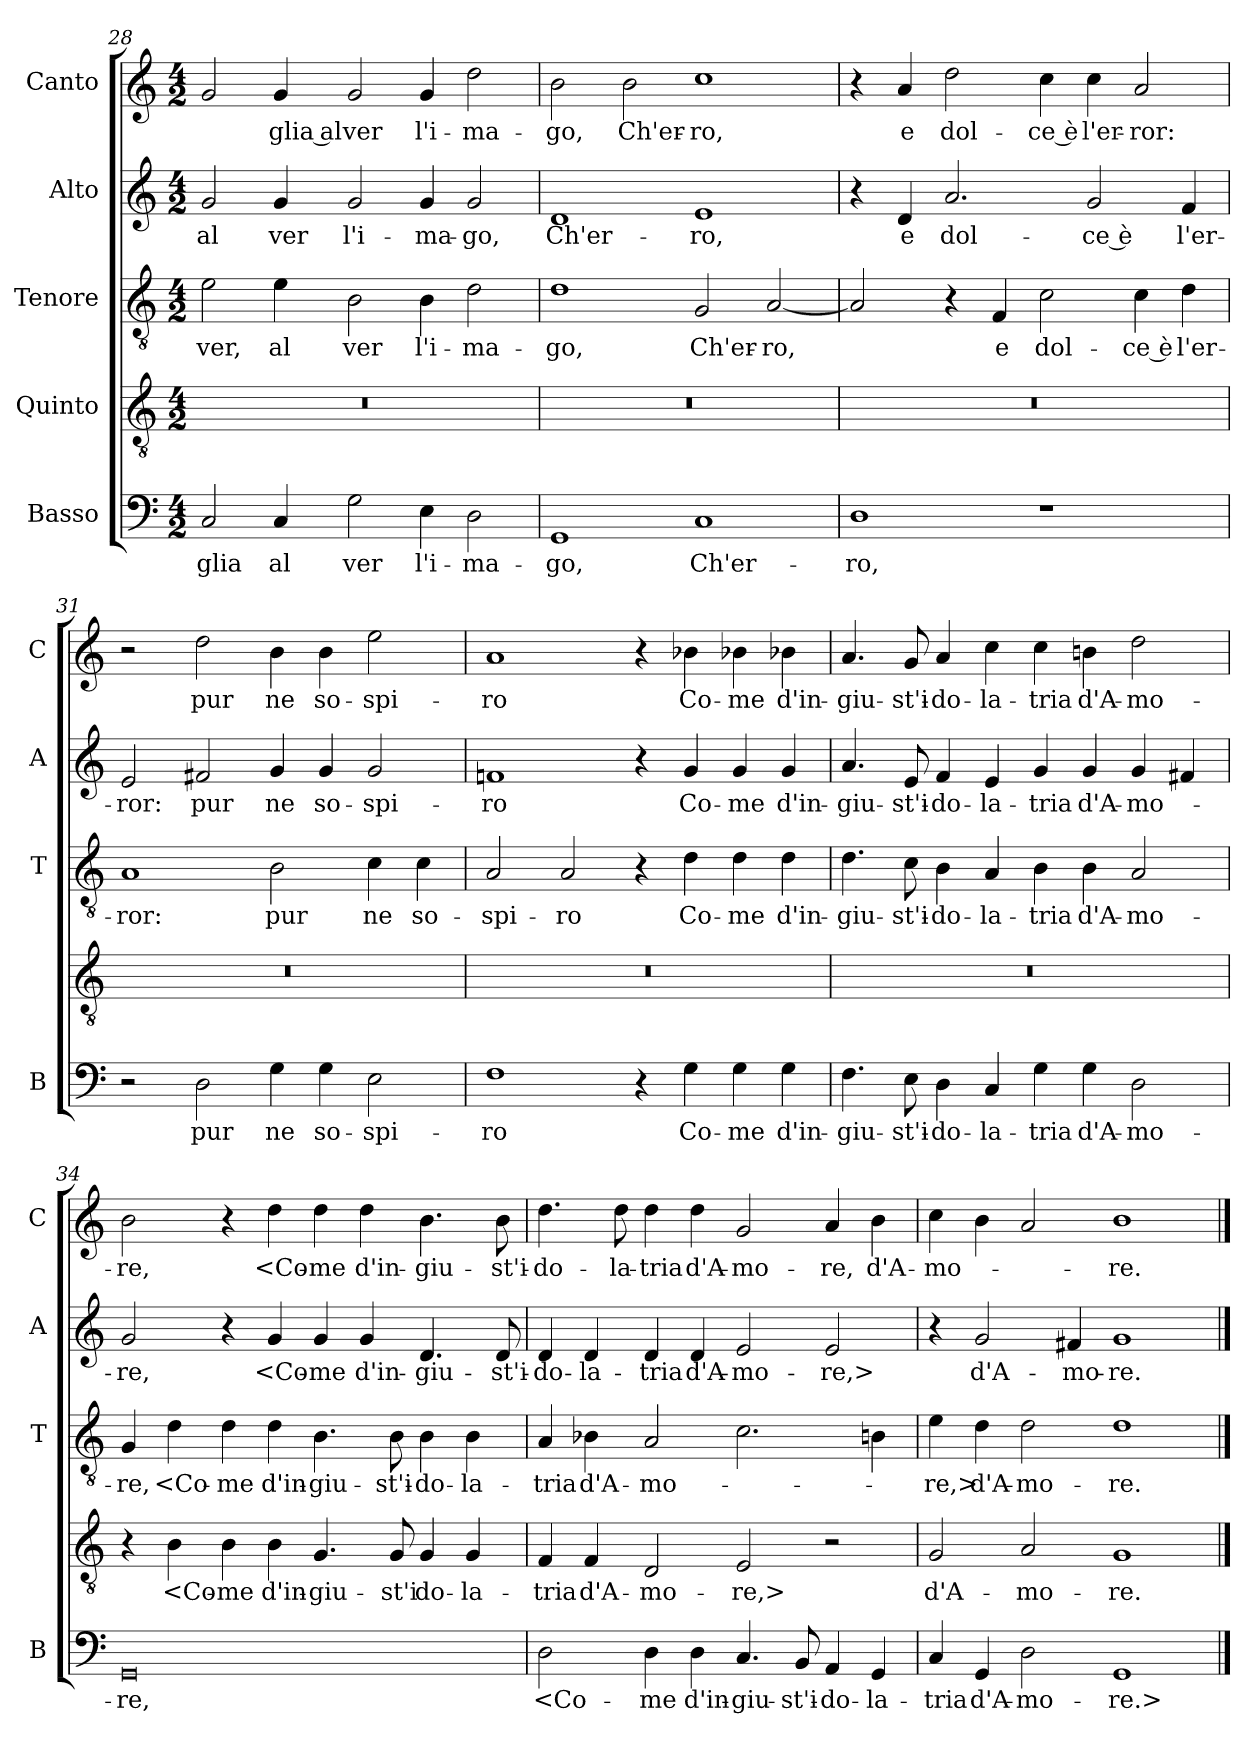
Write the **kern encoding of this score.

**kern	**text	**kern	**text	**kern	**text	**kern	**text	**kern	**text
*part5	*part5	*part4	*part4	*part3	*part3	*part2	*part2	*part1	*part1
*staff5	*staff5	*staff4	*staff4	*staff3	*staff3	*staff2	*staff2	*staff1	*staff1
*I"Basso	*	*I"Quinto	*	*I"Tenore	*	*I"Alto	*	*I"Canto	*
*I'B	*	*	*	*I'T	*	*I'A	*	*I'C	*
*clefF4	*	*clefGv2	*	*clefGv2	*	*clefG2	*	*clefG2	*
*k[]	*	*k[]	*	*k[]	*	*k[]	*	*k[]	*
*C:	*	*C:	*	*C:	*	*C:	*	*C:	*
*M4/2	*	*M4/2	*	*M4/2	*	*M4/2	*	*M4/2	*
=28	=28	=28	=28	=28	=28	=28	=28	=28	=28
2C	-glia	0r	.	2e	ver,	2g	al	2g	.
4C	al	.	.	4e	al	4g	ver	4g	-glia al
2G	ver	.	.	2B	ver	2g	l'i-	2g	ver
4E	l'i-	.	.	4B	l'i-	4g	-ma-	4g	l'i-
2D	-ma-	.	.	2d	-ma-	2g	-go,	2dd	-ma-
=29	=29	=29	=29	=29	=29	=29	=29	=29	=29
1GG	-go,	0r	.	1d	-go,	1d	Ch'er-	2b	-go,
.	.	.	.	.	.	.	.	2b	Ch'er-
1C	Ch'er-	.	.	2G	Ch'er-	1e	-ro,	1cc	-ro,
.	.	.	.	[2A	-ro,	.	.	.	.
=30	=30	=30	=30	=30	=30	=30	=30	=30	=30
1D	-ro,	0r	.	2A]	.	4r	.	4r	.
.	.	.	.	.	.	4d	e	4a	e
.	.	.	.	4r	.	2.a	dol-	2dd	dol-
.	.	.	.	4F	e	.	.	.	.
1r	.	.	.	2c	dol-	.	.	4cc	-ce è
.	.	.	.	.	.	2g	-ce è	4cc	l'er-
.	.	.	.	4c	-ce è	.	.	2a	-ror:
.	.	.	.	4d	l'er-	4f	l'er-	.	.
=31	=31	=31	=31	=31	=31	=31	=31	=31	=31
2r	.	0r	.	1A	-ror:	2e	-ror:	2r	.
2D	pur	.	.	.	.	2f#X	pur	2dd	pur
4G	ne	.	.	2B	pur	4g	ne	4b	ne
4G	so-	.	.	.	.	4g	so-	4b	so-
2E	-spi-	.	.	4c	ne	2g	-spi-	2ee	-spi-
.	.	.	.	4c	so-	.	.	.	.
=32	=32	=32	=32	=32	=32	=32	=32	=32	=32
1F	-ro	0r	.	2A	-spi-	1fn	-ro	1a	-ro
.	.	.	.	2A	-ro	.	.	.	.
4r	.	.	.	4r	.	4r	.	4r	.
4G	Co-	.	.	4d	Co-	4g	Co-	4b-X	Co-
4G	-me	.	.	4d	-me	4g	-me	4b-X	-me
4G	d'in-	.	.	4d	d'in-	4g	d'in-	4b-X	d'in-
=33	=33	=33	=33	=33	=33	=33	=33	=33	=33
4.F	-giu-	0r	.	4.d	-giu-	4.a	-giu-	4.a	-giu-
8E	-st'i-	.	.	8c	-st'i-	8e	-st'i-	8g	-st'i-
4D	-do-	.	.	4B	-do-	4f	-do-	4a	-do-
4C	-la-	.	.	4A	-la-	4e	-la-	4cc	-la-
4G	-tria	.	.	4B	-tria	4g	-tria	4cc	-tria
4G	d'A-	.	.	4B	d'A-	4g	d'A-	4bn	d'A-
2D	-mo-	.	.	2A	-mo-	4g	-mo-	2dd	-mo-
.	.	.	.	.	.	4f#X	.	.	.
=34	=34	=34	=34	=34	=34	=34	=34	=34	=34
0GG	-re,	4r	.	4G	-re,	2g	-re,	2b	-re,
.	.	4B	-<Co-	4d	<Co-	.	.	.	.
.	.	4B	-me	4d	-me	4r	.	4r	.
.	.	4B	d'in-	4d	d'in-	4g	<Co-	4dd	<Co-
.	.	4.G	-giu-	4.B	-giu-	4g	-me	4dd	-me
.	.	.	.	.	.	4g	d'in-	4dd	d'in-
.	.	8G	-st'i	8B	-st'i-	.	.	.	.
.	.	4G	do-	4B	-do-	4.d	-giu-	4.b	-giu-
.	.	4G	-la-	4B	-la-	.	.	.	.
.	.	.	.	.	.	8d	-st'i-	8b	-st'i-
=35	=35	=35	=35	=35	=35	=35	=35	=35	=35
2D	<Co-	4F	-tria	4A	-tria	4d	-do-	4.dd	-do-
.	.	4F	d'A-	4B-X	d'A-	4d	-la-	.	.
.	.	.	.	.	.	.	.	8dd	-la-
4D	-me	2D	-mo-	2A	-mo-	4d	-tria	4dd	-tria
4D	d'in-	.	.	.	.	4d	d'A-	4dd	d'A-
4.C	-giu-	2E	-re,>	2.c	.	2e	-mo-	2g	-mo-
8BB	-st'i-	.	.	.	.	.	.	.	.
4AA	-do-	2r	.	.	.	2e	-re,>	4a	-re,
4GG	-la-	.	.	4Bn	.	.	.	4b	d'A-
=36	=36	=36	=36	=36	=36	=36	=36	=36	=36
4C	-tria	2G	d'A-	4e	-re,>	4r	.	4cc	-mo-
4GG	d'A-	.	.	4d	d'A-	2g	d'A-	4b	.
2D	-mo-	2A	-mo-	2d	-mo-	.	.	2a	.
.	.	.	.	.	.	4f#X	-mo-	.	.
1GG	-re.>	1G	-re.	1d	-re.	1g	-re.	1b	-re.
==	==	==	==	==	==	==	==	==	==
*-	*-	*-	*-	*-	*-	*-	*-	*-	*-
